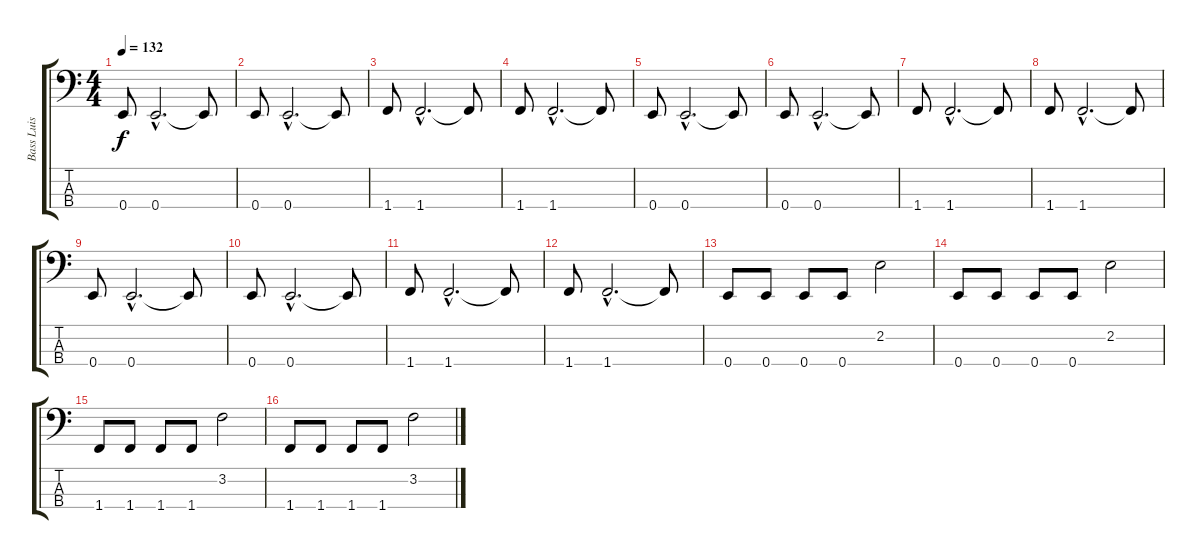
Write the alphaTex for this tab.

\track ("Bass Luis Mariutti" "Bass Luis ") {instrument electricbassfinger}
\staff {score tabs}
\tuning (G2 D2 A1 E1) {hide}
\ts (4 4)
\tempo 132
\clef f4
\ks c
0.4.8{dy f} 0.4{hac}.2{d} 0.4{t}.8 |
0.4.8 0.4{hac}.2{d} 0.4{t}.8 |
1.4.8 1.4{hac}.2{d} 1.4{t}.8 |
1.4.8 1.4{hac}.2{d} 1.4{t}.8 |
0.4.8 0.4{hac}.2{d} 0.4{t}.8 |
0.4.8 0.4{hac}.2{d} 0.4{t}.8 |
1.4.8 1.4{hac}.2{d} 1.4{t}.8 |
1.4.8 1.4{hac}.2{d} 1.4{t}.8 |
0.4.8 0.4{hac}.2{d} 0.4{t}.8 |
0.4.8 0.4{hac}.2{d} 0.4{t}.8 |
1.4.8 1.4{hac}.2{d} 1.4{t}.8 |
1.4.8 1.4{hac}.2{d} 1.4{t}.8 |
0.4.8 0.4.8 0.4.8 0.4.8 2.2.2 |
0.4.8 0.4.8 0.4.8 0.4.8 2.2.2 |
1.4.8 1.4.8 1.4.8 1.4.8 3.2.2 |
1.4.8 1.4.8 1.4.8 1.4.8 3.2.2
